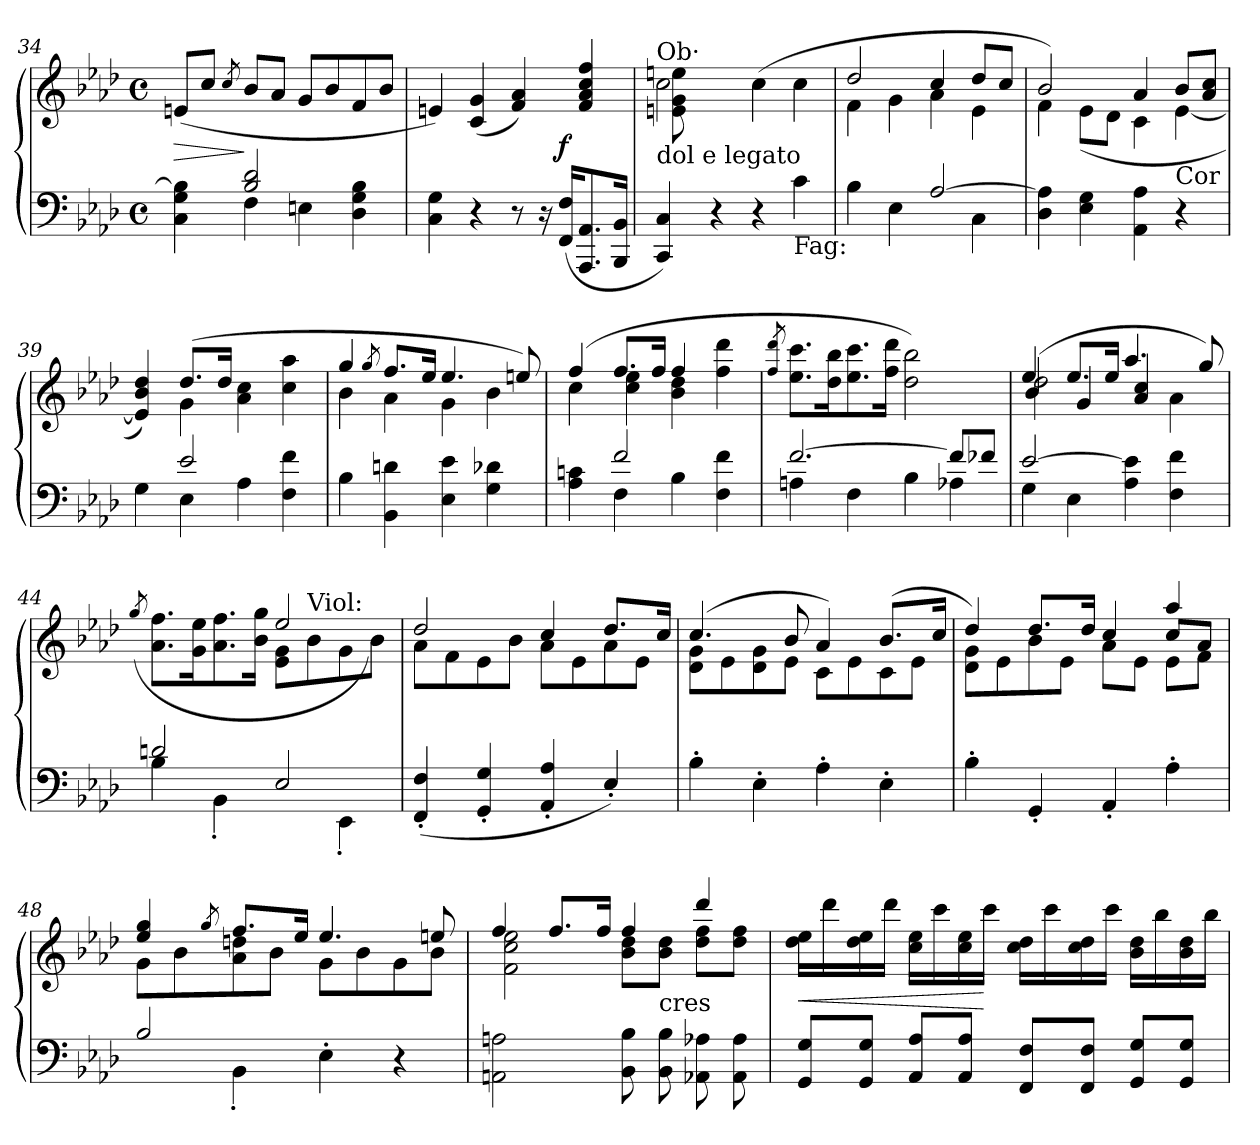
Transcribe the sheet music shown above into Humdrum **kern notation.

**kern	**kern	**dynam
*part1	*part1	*part1
*staff2	*staff1	*staff1/2
*clefF4	*clefG2	*
*k[b-e-a-d-]	*k[b-e-a-d-]	*
*M4/4	*M4/4	*
*met(c)	*met(c)	*
=34	=34	=34
*^	*	*
4ryy	4C! 4G! 4B-!]	(>8en!L	>
.	.	8cc!J	.
.	.	8qcc!/	.
2B-! 2d-!	4F!	8b-!L	]
.	.	8a-!J	.
.	4En!	8g!L	.
.	.	8b-!	.
4ryy	4D-! 4G! 4B-!	8f!	.
.	.	8b-!J	.
*v	*v	*	*
=35	=35	=35
*	*^	*
4C! 4G!	4en!)	2ryy	.
4r	(<4c! 4g!	.	.
8r	4f! 4a-!)	8.ryy	.
16r	.	.	.
(<16FF! 16F!KL	.	4ryy	f
8.AAA-! 8.AA-!	4f!/ 4a-!/ 4cc!/ 4ff!/	.	.
16BBB-! 16BB-!Jk	.	16ryy	.
=36	=36	=36	=36
!	!LO:TX:a:t=Ob·	!	!
!	!LO:TX:b:t=dol e legato	!	!
4CC! 4C!)	2cc!\	8en! 8g! 8een!	.
.	.	8ryy	.
4r	.	4ryy	.
4r	(>4cc!\	2ryy	.
!LO:TX:b:t=Fag&colon;	!	!	!
4c!	4cc!\	.	.
=37	=37	=37	=37
*^	*	*	*
2ryy	4B-!	2dd-!	4f!	.
.	4E-!	.	4g!	.
[2A-!	4ryy	4cc!	4a-!	.
.	4C!	8dd-!L	4e-!	.
.	.	8cc!J	.	.
*v	*v	*	*	*
=38	=38	=38	=38
4D-! 4A-!]	2b-!)	4f!	.
4E-! 4G!	.	(>8e-!\L	.
.	.	8d-!\J	.
4AA-! 4A-!	4a-!	4c!	.
!	!LO:TX:b:t=Cor	!	!
4r	8b-!L	[4e-!	.
.	8a-! 8cc!J	.	.
=39	=39	=39	=39
*^	*	*	*
4ryy	4G!	4e-!] 4b-! 4dd-!)	4ryy	.
2e-!	4E-!	(>8.dd-!L	4g!	.
.	.	16dd-!Jk	.	.
.	4A-!	4ryy	4a-! 4cc!	.
4ryy	4F! 4f!	4ryy	4cc! 4aa-!	.
*v	*v	*	*	*
=40	=40	=40	=40
4B-!	4gg!	4b-!	.
.	8qgg!/	.	.
4BB-! 4dn!	8.ff!L	4a-!	.
.	16ee-!Jk	.	.
4E-! 4e-!	4.ee-!	4g!	.
4G! 4d-X!	.	4b-!	.
.	8een!)	.	.
=41	=41	=41	=41
*^	*	*	*
4ryy	4A-! 4cn!	(>4ff!	4cc!	.
2f!	4F!	8.ff!L	4cc! 4ee-!	.
.	.	16ff!Jk	.	.
.	4B-!	4ff!	4b-! 4dd-!	.
4ryy	4F! 4f!	4ryy	4ff! 4ddd-!	.
*	*	*v	*v	*
=42	=42	=42	=42
.	.	8qff!/ 8qddd-!/	.
[2.f!	4An!	8.ee-! 8.ccc!L	.
.	.	16dd-! 16bb-!K	.
.	4F!	8.ee-! 8.ccc!	.
.	.	16ff! 16ddd-!Jk	.
.	4B-!	2dd-! 2bb-!)	.
8f!L]	4A-X!	.	.
8f-X!J	.	.	.
=43	=43	=43	=43
*	*	*^	*
*	*	*	*^	*
[2e-!	4G!	(>4ee-!	2dd-!	4b-!	.
.	4E-!	8.ee-!L	.	4g!	.
.	.	16ee-!Jk	.	.	.
4ryy	4A-! 4e-!]	4.aa-!	4ryy	4a-! 4cc!	.
4ryy	4F! 4f!	.	4ryy	4a-!\	.
.	.	8gg!)	.	.	.
*	*	*	*v	*v	*
=44	=44	=44	=44	=44
.	.	.	(>8qgg!/	.
2dn!	4B-!	2ryy	8.a-!]\ 8.ff!\L	.
.	.	.	16g!\ 16ee-!\K	.
.	4BB-'>!	.	8.a-!\ 8.ff!\	.
.	.	.	16b-!\ 16gg!\Jk	.
2E-!	4ryy	2ee-!	8e-!\ 8g!\L	.
!	!	!	!LO:TX:a:t=Viol&colon;	!
.	.	.	8b-!\	.
.	4EE-'>!	.	8g!\	.
.	.	.	8b-!\J)	.
*v	*v	*	*	*
=45	=45	=45	=45
(<4FF!'< 4F!'<	2dd-!	8a-!\L	.
.	.	8f!\	.
4GG!'< 4G!'<	.	8e-!\	.
.	.	8b-!\J	.
4AA-!'</ 4A-!'</	4cc!	8a-!\L	.
.	.	8e-!\	.
4E-'<!/)	8.dd-!L	8a-!\	.
.	.	8e-!\J	.
.	16cc!Jk	.	.
=46	=46	=46	=46
4B-'>!	(>4.cc!	8d-!\ 8g!\L	.
.	.	8e-!\	.
4E-'>!	.	8d-!\ 8g!\	.
.	8b-!	8e-!\J	.
4A-'>!	4a-!)	8c!\L	.
.	.	8e-!\	.
4E-'>!	(>8.b-!L	8c!\	.
.	.	8e-!\J	.
.	16cc!Jk	.	.
=47	=47	=47	=47
*	*	*^	*
4B-'>!	4dd-!)	8d-!\ 8g!\L	2ryy	.
.	.	8e-!\	.	.
4GG'<!	8.dd-!L	8b-!\	.	.
.	.	8e-!\J	.	.
.	16dd-!Jk	.	.	.
4AA-'<!	4cc!	8a-!\L	4ryy	.
.	.	8e-!\J	.	.
4A-'>!	4aa-!	8e-!\L	8cc!/L	.
.	.	8f!\J	8a-!/J	.
*	*	*v	*v	*
=48	=48	=48	=48
*^	*	*	*
2B-!	4ryy	4ee-! 4gg!	8g!\L	.
.	.	.	8b-!\	.
.	.	8qgg!/	.	.
.	4BB-'>!	8.ff!L	8a-!\ 8ddn!\	.
.	.	.	8b-!\J	.
.	.	16ee-!Jk	.	.
2ryy	4E-'>!	4.ee-!	8g!\L	.
.	.	.	8b-!\	.
.	4r	.	8g!\	.
.	.	8een!	8b-!\J	.
*v	*v	*	*	*
=49	=49	=49	=49
2AAn! 2An!	4ff!	2f! 2cc! 2ee-!	.
.	8.ff!L	.	.
.	16ff!Jk	.	.
8BB-! 8B-!	4ff!	8b-!\ 8dd-!\L	.
!	!	!LO:TX:c:t=cres	!
8BB-! 8B-!	.	8b-!\ 8dd-!\J	.
8AA-X! 8A-X!	4ddd-!	8dd-!\ 8ff!\L	.
8AA-! 8A-!	.	8dd-!\ 8ff!\J	.
*	*v	*v	*
=50	=50	=50
8GG! 8G!L	16dd-! 16ee-!LL	<
.	16ddd-!	.
8GG! 8G!J	16dd-! 16ee-!	.
.	16ddd-!JJ	.
8AA-!/ 8A-!/L	16cc! 16ee-!LL	.
.	16ccc!	.
8AA-!/ 8A-!/J	16cc! 16ee-!	.
.	16ccc!JJ	[
8FF! 8F!L	16cc! 16dd-!LL	.
.	16ccc!	.
8FF! 8F!J	16cc! 16dd-!	.
.	16ccc!JJ	.
8GG! 8G!L	16b-! 16dd-!LL	.
.	16bb-!	.
8GG! 8G!J	16b-! 16dd-!	.
.	16bb-!JJ	.
=	=	=
*-	*-	*-
